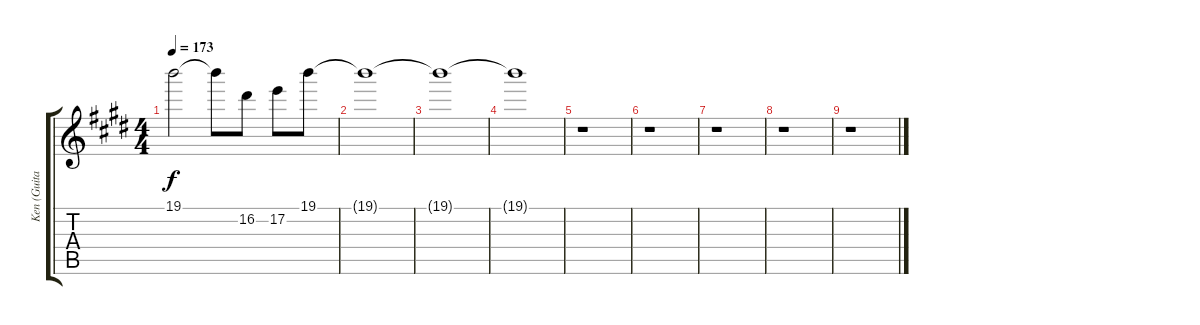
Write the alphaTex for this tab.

\track ("Ken (Guitar II)" "Ken (Guita") {instrument overdrivenguitar}
\staff {score tabs}
\tuning (E4 B3 G3 D3 A2 E2) {hide}
\ts (4 4)
\tempo 173
\clef g2
\ks e
19.1{t}.2{dy f} 19.1{t}.8 16.2.8 17.2.8 19.1.8 |
19.1{t}.1 |
19.1{t}.1 |
19.1{t}.1 |
r.1 |
r.1 |
r.1 |
r.1 |
r.1
